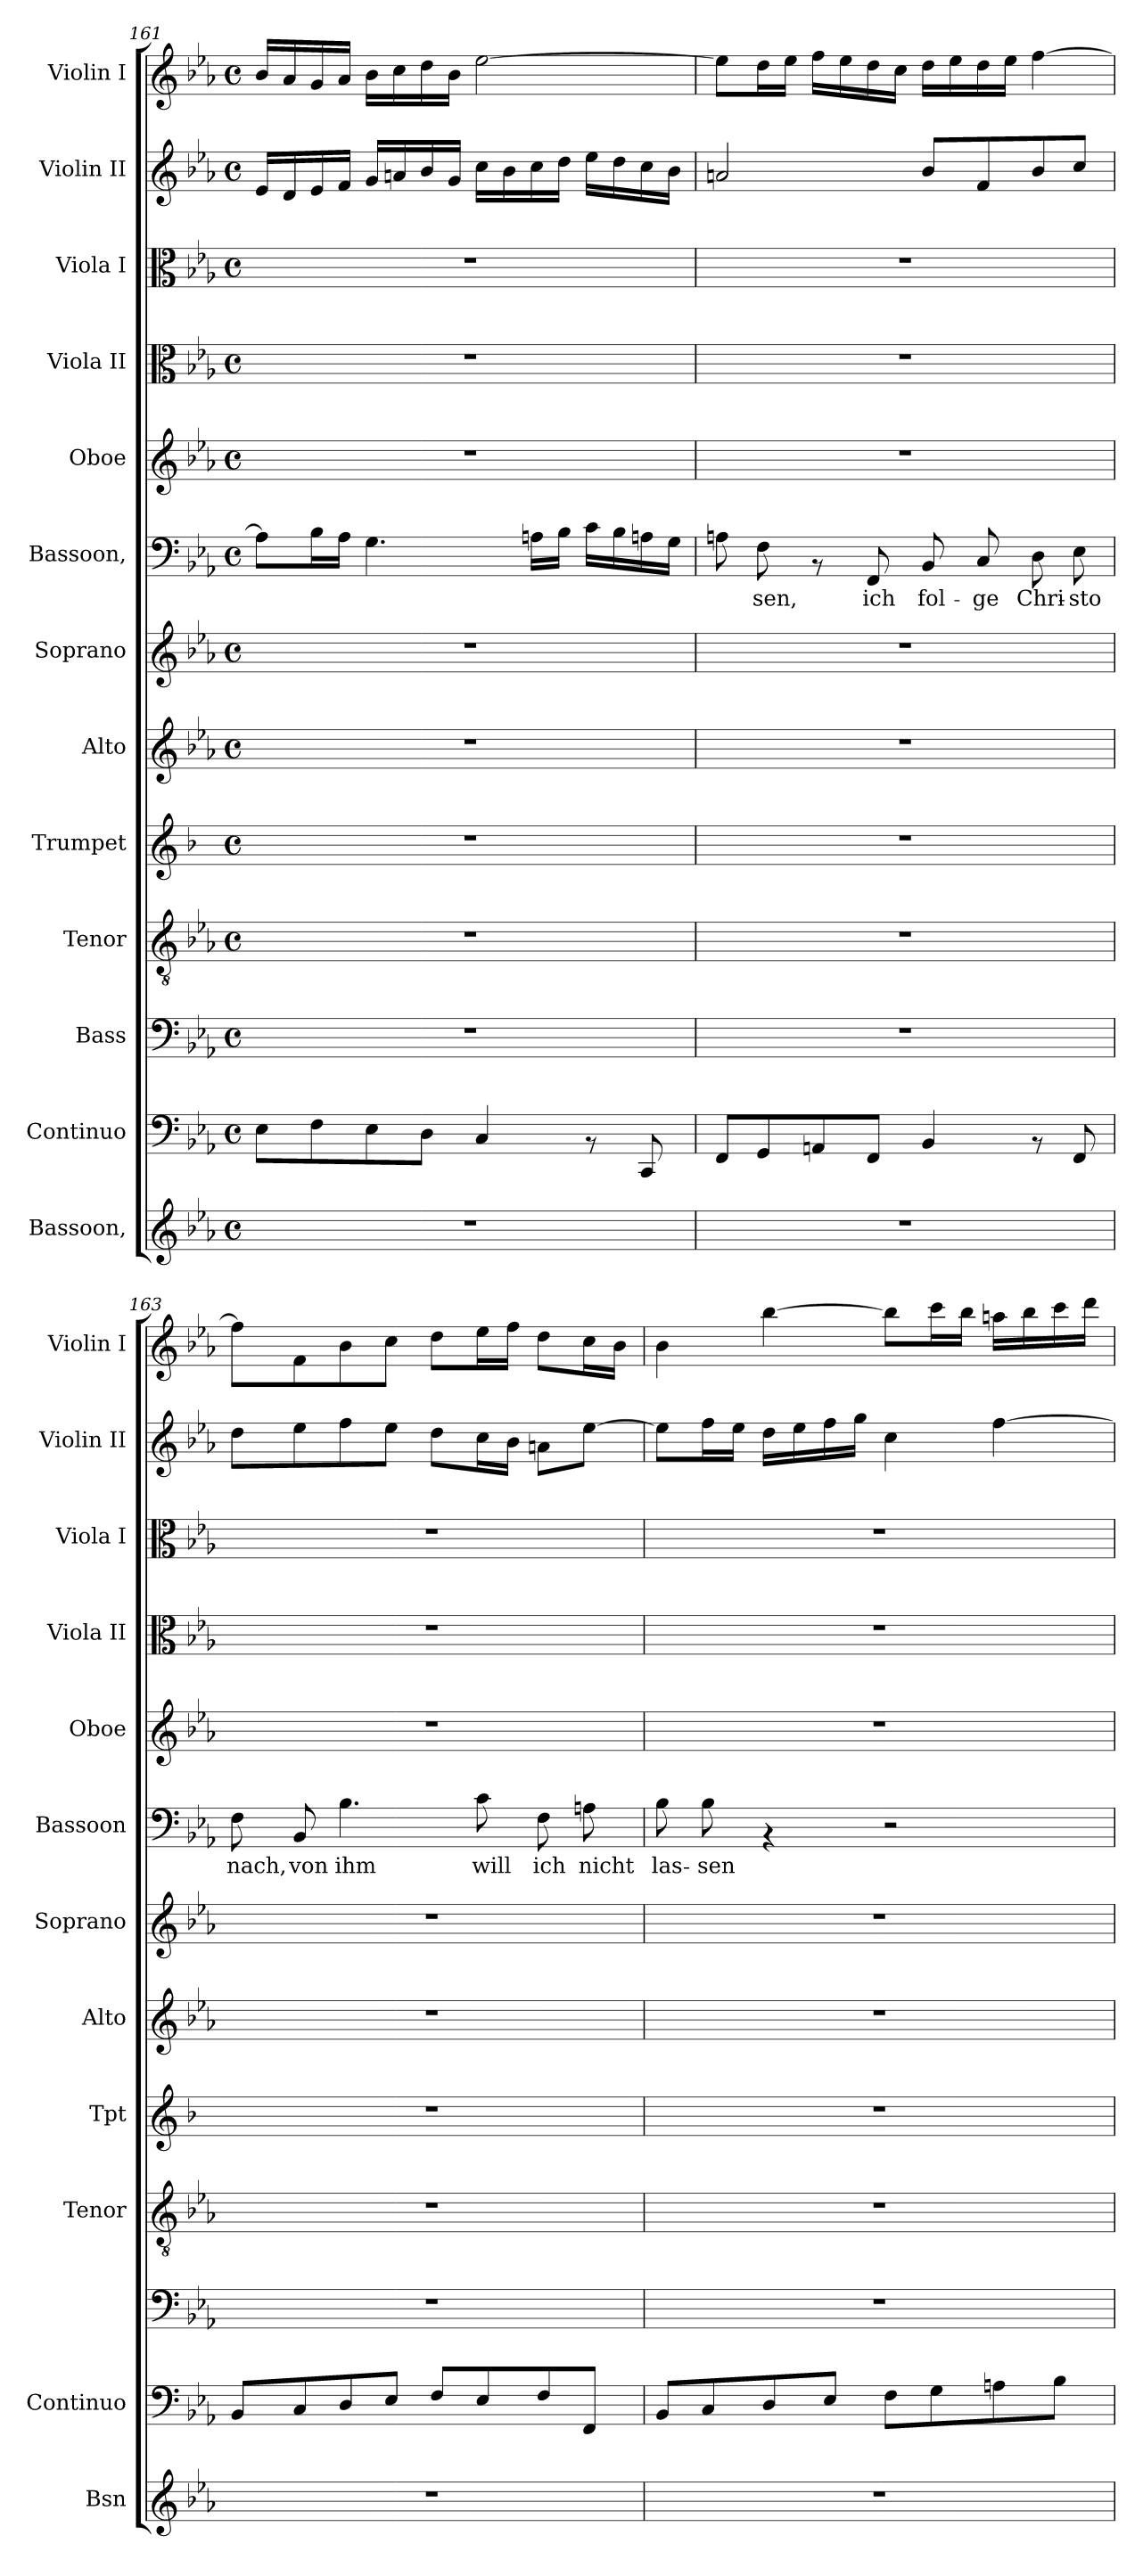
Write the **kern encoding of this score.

**kern	**kern	**kern	**kern	**kern	**kern	**kern	**kern	**text	**kern	**kern	**kern	**kern	**kern
*part13	*part12	*part11	*part10	*part9	*part8	*part7	*part6	*part6	*part5	*part4	*part3	*part2	*part1
*staff13	*staff12	*staff11	*staff10	*staff9	*staff8	*staff7	*staff6	*staff6	*staff5	*staff4	*staff3	*staff2	*staff1
*I"Bassoon,	*I"Continuo	*I"Bass	*I"Tenor	*I"Trumpet	*I"Alto	*I"Soprano	*I"Bassoon,	*	*I"Oboe	*I"Viola II	*I"Viola I	*I"Violin II	*I"Violin I
*I'Bsn	*I'Continuo	*	*I'Tenor	*I'Tpt	*I'Alto	*I'Soprano	*I'Bassoon	*	*I'Oboe	*I'Viola II	*I'Viola I	*I'Violin II	*I'Violin I
!!LO:LB:g=z
*clefG2	*clefF4	*clefF4	*clefGv2	*clefG2	*clefG2	*clefG2	*clefF4	*	*clefG2	*clefC3	*clefC3	*clefG2	*clefG2
*	*	*	*	*ITrd1c2	*	*	*	*	*	*	*	*	*
*k[b-e-a-]	*k[b-e-a-]	*k[b-e-a-]	*k[b-e-a-]	*k[b-e-a-]	*k[b-e-a-]	*k[b-e-a-]	*k[b-e-a-]	*	*k[b-e-a-]	*k[b-e-a-]	*k[b-e-a-]	*k[b-e-a-]	*k[b-e-a-]
*E-:	*E-:	*E-:	*E-:	*E-:	*E-:	*E-:	*E-:	*	*E-:	*E-:	*E-:	*E-:	*E-:
*M4/4	*M4/4	*M4/4	*M4/4	*M4/4	*M4/4	*M4/4	*M4/4	*	*M4/4	*M4/4	*M4/4	*M4/4	*M4/4
*met(c)	*met(c)	*met(c)	*met(c)	*met(c)	*met(c)	*met(c)	*met(c)	*	*met(c)	*met(c)	*met(c)	*met(c)	*met(c)
=161	=161	=161	=161	=161	=161	=161	=161	=161	=161	=161	=161	=161	=161
1r	8E-\L	1r	1r	1r	1r	1r	8A-\L]	.	1r	1r	1r	16e-/LL	16b-/LL
.	.	.	.	.	.	.	.	.	.	.	.	16d/	16a-/
.	8F\	.	.	.	.	.	16B-\L	.	.	.	.	16e-/	16g/
.	.	.	.	.	.	.	16A-\JJ	.	.	.	.	16f/JJ	16a-/JJ
.	8E-\	.	.	.	.	.	4.G\	.	.	.	.	16g/LL	16b-\LL
.	.	.	.	.	.	.	.	.	.	.	.	16an/	16cc\
.	8D\J	.	.	.	.	.	.	.	.	.	.	16b-/	16dd\
.	.	.	.	.	.	.	.	.	.	.	.	16g/JJ	16b-\JJ
.	4C/	.	.	.	.	.	.	.	.	.	.	16cc\LL	[>2ee-\
.	.	.	.	.	.	.	.	.	.	.	.	16b-\	.
.	.	.	.	.	.	.	16An\LL	.	.	.	.	16cc\	.
.	.	.	.	.	.	.	16B-\JJ	.	.	.	.	16dd\JJ	.
.	8rAA	.	.	.	.	.	16c\LL	.	.	.	.	16ee-\LL	.
.	.	.	.	.	.	.	16B-\	.	.	.	.	16dd\	.
.	8CC/	.	.	.	.	.	16An\	.	.	.	.	16cc\	.
.	.	.	.	.	.	.	16G\JJ	.	.	.	.	16b-\JJ	.
=162	=162	=162	=162	=162	=162	=162	=162	=162	=162	=162	=162	=162	=162
1r	8FF/L	1r	1r	1r	1r	1r	8An\	.	1r	1r	1r	2an/	8ee-\L]
!	!	!	!	!	!	!	!	!LO:LY:b	!	!	!	!	!
.	8GG/	.	.	.	.	.	8F\	-sen,	.	.	.	.	16dd\L
.	.	.	.	.	.	.	.	.	.	.	.	.	16ee-\JJ
.	8AAn/	.	.	.	.	.	8rAA	.	.	.	.	.	16ff\LL
.	.	.	.	.	.	.	.	.	.	.	.	.	16ee-\
!	!	!	!	!	!	!	!	!LO:LY:b	!	!	!	!	!
.	8FF/J	.	.	.	.	.	8FF/	ich	.	.	.	.	16dd\
.	.	.	.	.	.	.	.	.	.	.	.	.	16cc\JJ
!	!	!	!	!	!	!	!	!LO:LY:b	!	!	!	!	!
.	4BB-/	.	.	.	.	.	8BB-/	fol-	.	.	.	8b-/L	16dd\LL
.	.	.	.	.	.	.	.	.	.	.	.	.	16ee-\
!	!	!	!	!	!	!	!	!LO:LY:b	!	!	!	!	!
.	.	.	.	.	.	.	8C/	-ge	.	.	.	8f/	16dd\
.	.	.	.	.	.	.	.	.	.	.	.	.	16ee-\JJ
!	!	!	!	!	!	!	!	!LO:LY:b	!	!	!	!	!
.	8rAA	.	.	.	.	.	8D\	Chri-	.	.	.	8b-/	[>4ff\
!	!	!	!	!	!	!	!	!LO:LY:b	!	!	!	!	!
.	8FF/	.	.	.	.	.	8E-\	-sto	.	.	.	8cc/J	.
=163	=163	=163	=163	=163	=163	=163	=163	=163	=163	=163	=163	=163	=163
!	!	!	!	!	!	!	!	!LO:LY:b	!	!	!	!	!
1r	8BB-/L	1r	1r	1r	1r	1r	8F\	nach,	1r	1r	1r	8dd\L	8ff\L]
!	!	!	!	!	!	!	!	!LO:LY:b	!	!	!	!	!
.	8C/	.	.	.	.	.	8BB-/	von	.	.	.	8ee-\	8f\
!	!	!	!	!	!	!	!	!LO:LY:b	!	!	!	!	!
.	8D/	.	.	.	.	.	4.B-\	ihm	.	.	.	8ff\	8b-\
.	8E-/J	.	.	.	.	.	.	.	.	.	.	8ee-\J	8cc\J
.	8F/L	.	.	.	.	.	.	.	.	.	.	8dd\L	8dd\L
!	!	!	!	!	!	!	!	!LO:LY:b	!	!	!	!	!
.	8E-/	.	.	.	.	.	8c\	will	.	.	.	16cc\L	16ee-\L
.	.	.	.	.	.	.	.	.	.	.	.	16b-\JJ	16ff\JJ
!	!	!	!	!	!	!	!	!LO:LY:b	!	!	!	!	!
.	8F/	.	.	.	.	.	8F\	ich	.	.	.	8an\L	8dd\L
!	!	!	!	!	!	!	!	!LO:LY:b	!	!	!	!	!
.	8FF/J	.	.	.	.	.	8An\	nicht	.	.	.	[<8ee-\J	16cc\L
.	.	.	.	.	.	.	.	.	.	.	.	.	16b-\JJ
!!LO:LB:g=z
=164	=164	=164	=164	=164	=164	=164	=164	=164	=164	=164	=164	=164	=164
!	!	!	!	!	!	!	!	!LO:LY:b	!	!	!	!	!
1r	8BB-/L	1r	1r	1r	1r	1r	8B-\	las-	1r	1r	1r	8ee-\L]	4b-\
!	!	!	!	!	!	!	!	!LO:LY:b	!	!	!	!	!
.	8C/	.	.	.	.	.	8B-\	-sen	.	.	.	16ff\L	.
.	.	.	.	.	.	.	.	.	.	.	.	16ee-\JJ	.
.	8D/	.	.	.	.	.	4rAA	.	.	.	.	16dd\LL	[>4bb-\
.	.	.	.	.	.	.	.	.	.	.	.	16ee-\	.
.	8E-/J	.	.	.	.	.	.	.	.	.	.	16ff\	.
.	.	.	.	.	.	.	.	.	.	.	.	16gg\JJ	.
.	8F\L	.	.	.	.	.	2r	.	.	.	.	4cc\	8bb-\L]
.	8G\	.	.	.	.	.	.	.	.	.	.	.	16ccc\L
.	.	.	.	.	.	.	.	.	.	.	.	.	16bb-\JJ
.	8An\	.	.	.	.	.	.	.	.	.	.	[>4ff\	16aan\LL
.	.	.	.	.	.	.	.	.	.	.	.	.	16bb-\
.	8B-\J	.	.	.	.	.	.	.	.	.	.	.	16ccc\
.	.	.	.	.	.	.	.	.	.	.	.	.	16ddd\JJ
=	=	=	=	=	=	=	=	=	=	=	=	=	=
*-	*-	*-	*-	*-	*-	*-	*-	*-	*-	*-	*-	*-	*-
